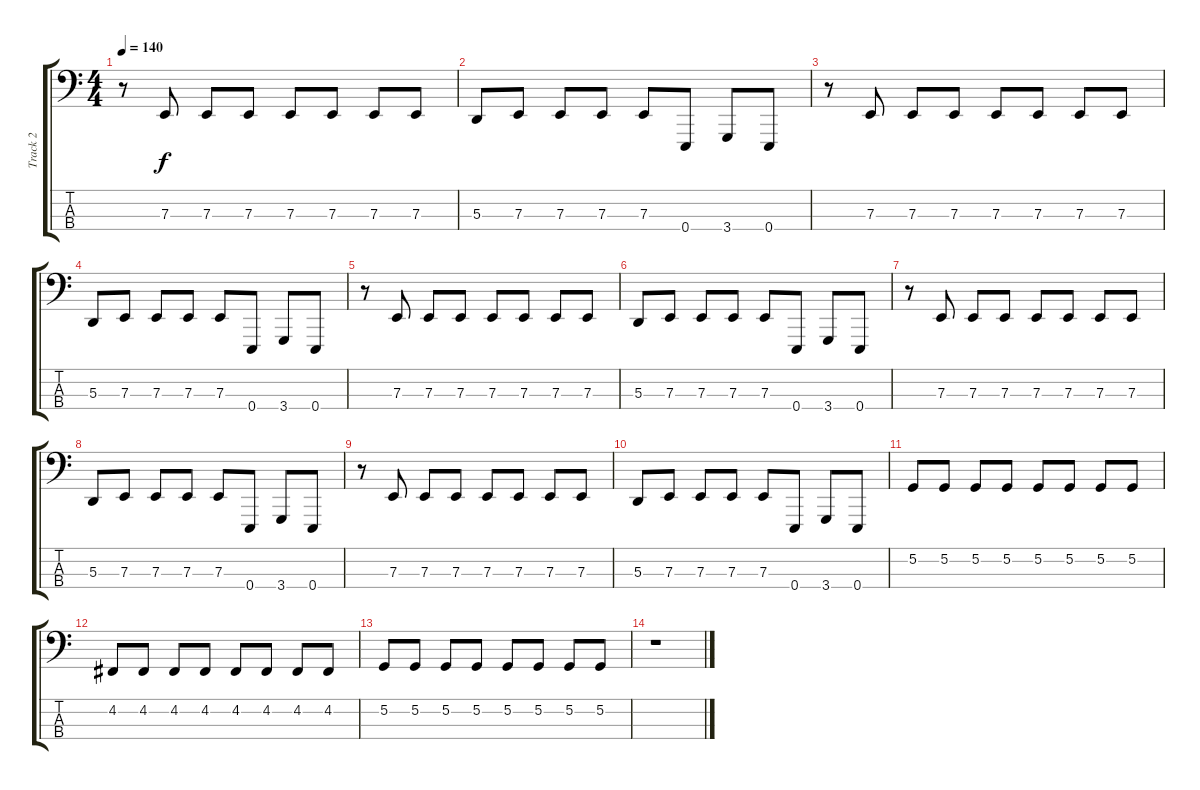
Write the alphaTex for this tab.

\track ("Track 2" "Track 2") {instrument lead8bassandlead}
\staff {score tabs}
\tuning (G2 D2 A1 E1) {hide}
\ts (4 4)
\tempo 140
\clef f4
\ks c
r.8{dy f} 7.3.8 7.3.8 7.3.8 7.3.8 7.3.8 7.3.8 7.3.8 |
5.3.8 7.3.8 7.3.8 7.3.8 7.3.8 0.4.8 3.4.8 0.4.8 |
r.8 7.3.8 7.3.8 7.3.8 7.3.8 7.3.8 7.3.8 7.3.8 |
5.3.8 7.3.8 7.3.8 7.3.8 7.3.8 0.4.8 3.4.8 0.4.8 |
r.8 7.3.8 7.3.8 7.3.8 7.3.8 7.3.8 7.3.8 7.3.8 |
5.3.8 7.3.8 7.3.8 7.3.8 7.3.8 0.4.8 3.4.8 0.4.8 |
r.8 7.3.8 7.3.8 7.3.8 7.3.8 7.3.8 7.3.8 7.3.8 |
5.3.8 7.3.8 7.3.8 7.3.8 7.3.8 0.4.8 3.4.8 0.4.8 |
r.8 7.3.8 7.3.8 7.3.8 7.3.8 7.3.8 7.3.8 7.3.8 |
5.3.8 7.3.8 7.3.8 7.3.8 7.3.8 0.4.8 3.4.8 0.4.8 |
5.2.8 5.2.8 5.2.8 5.2.8 5.2.8 5.2.8 5.2.8 5.2.8 |
4.2.8 4.2.8 4.2.8 4.2.8 4.2.8 4.2.8 4.2.8 4.2.8 |
5.2.8 5.2.8 5.2.8 5.2.8 5.2.8 5.2.8 5.2.8 5.2.8 |
r.1
